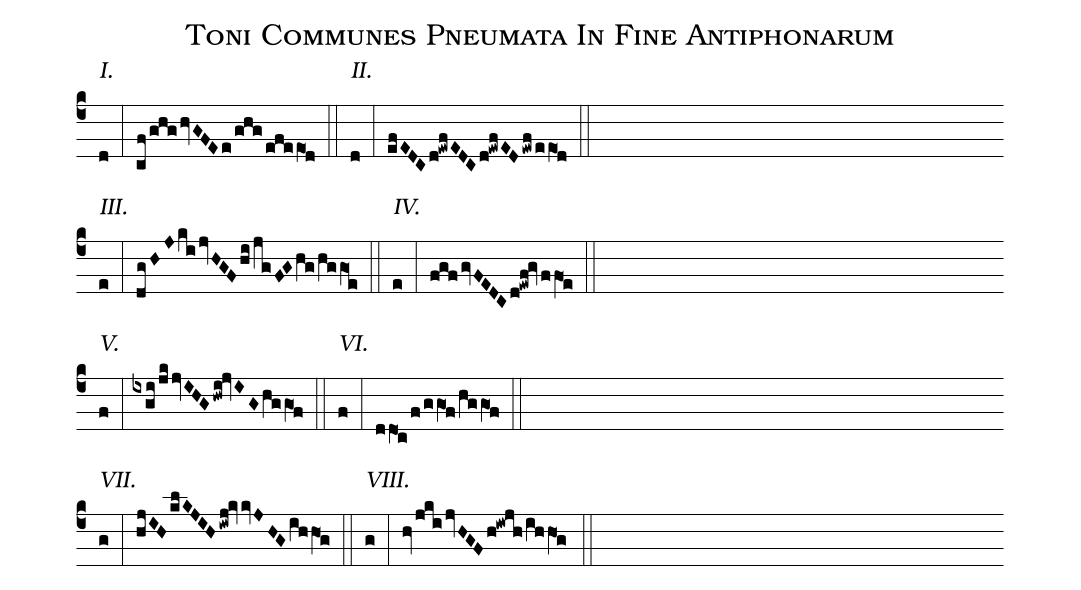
name:Toni Communes Pneumata In Fine Antiphonarum;
office-part:Toni Communes;
%%
(c4) ([alt:I.]d) (:) (cf/ghghvGFEe/ghg/efe/eO1d) (::) ([alt:II.]d) (:) (efEDCd!ewfEDCd!ewfEDewf/eeO1d) (::) (Z-)
 ([alt:III.]e) (:) (dgHJkijvHGFhijqgFGhg/hggO1e) (::)
([alt:IV.]e) (:) (fgfgvFEDCd!ewf!gv/ffO1e) (::) (Z-)
([alt:V.]f) (:) (ixgi/jkjvIHGhwi!jvIGhgGO1f) (::) ([alt:VI.]f) (:) (ddO1cf/ggO1fhggO1f) (::) (Z-)
([alt:VII.]g) (:) (hjIHklKJIHiwj!kvkvJHGihhO1g) (::)  ([alt:VIII.]g) (:) (hvjkijvHGFh!iwjh/ihhO1g) (::) (Z-)
